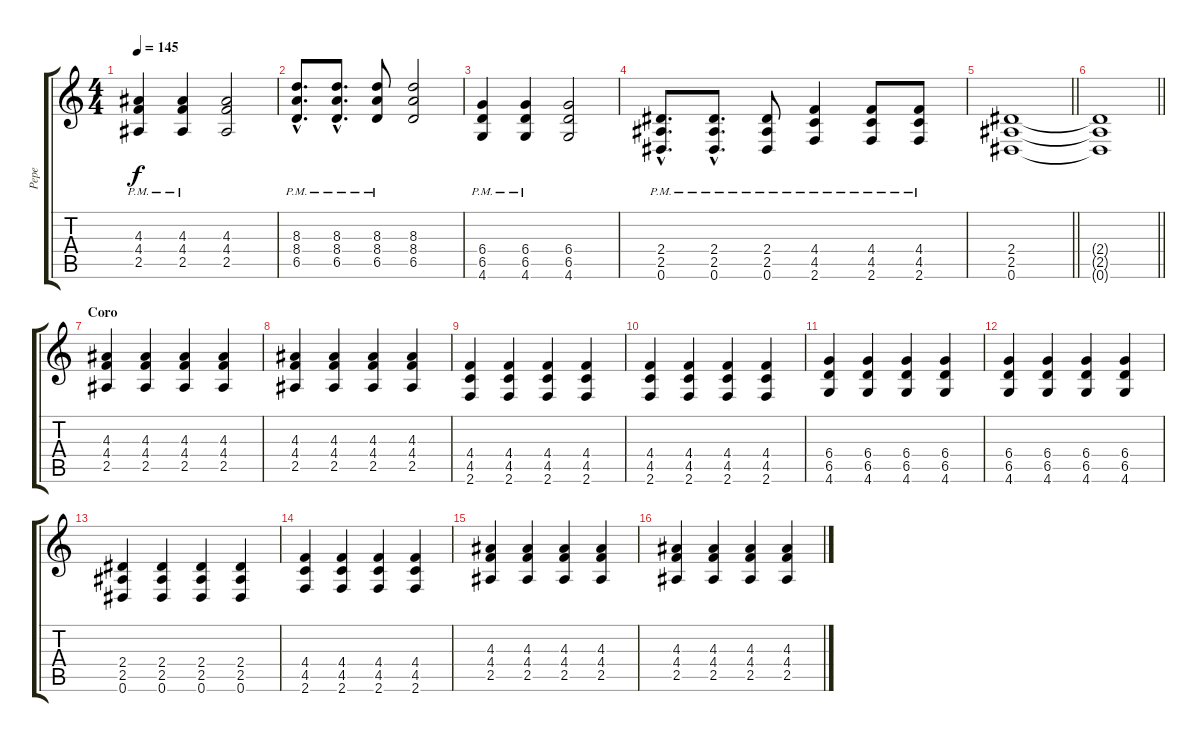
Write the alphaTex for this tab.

\track ("Pepe" "Pepe") {instrument distortionguitar}
\staff {score tabs}
\tuning (Eb4 Bb3 Gb3 Db3 Ab2 Eb2) {hide}
\ts (4 4)
\tempo 145
\clef g2
\ks c
(4.3{pm} 4.4{pm} 2.5{pm}).4{dy f} (4.3{pm} 4.4{pm} 2.5{pm}).4 (4.3 4.4 2.5).2 |
(8.3{hac pm} 8.4{hac pm} 6.5{hac pm}).8{d} (8.3{hac pm} 8.4{hac pm} 6.5{hac pm}).8{d} (8.3{pm} 8.4{pm} 6.5{pm}).8 (8.3 8.4 6.5).2 |
(6.4{pm} 6.5{pm} 4.6{pm}).4 (6.4{pm} 6.5{pm} 4.6{pm}).4 (6.4 6.5 4.6).2 |
(2.4{hac pm} 2.5{hac pm} 0.6{hac pm}).8{d} (2.4{hac pm} 2.5{hac pm} 0.6{hac pm}).8{d} (2.4{pm} 2.5{pm} 0.6{pm}).8 (4.4{pm} 4.5{pm} 2.6{pm}).4 (4.4{pm} 4.5{pm} 2.6{pm}).8 (4.4{pm} 4.5{pm} 2.6{pm}).8 |
\barLineRight lightlight
(2.4 2.5 0.6).1 |
\barLineRight lightlight
(2.4{t} 2.5{t} 0.6{t}).1 |
\section ("" "Coro")
(4.3 4.4 2.5).4 (4.3 4.4 2.5).4 (4.3 4.4 2.5).4 (4.3 4.4 2.5).4 |
(4.3 4.4 2.5).4 (4.3 4.4 2.5).4 (4.3 4.4 2.5).4 (4.3 4.4 2.5).4 |
(4.4 4.5 2.6).4 (4.4 4.5 2.6).4 (4.4 4.5 2.6).4 (4.4 4.5 2.6).4 |
(4.4 4.5 2.6).4 (4.4 4.5 2.6).4 (4.4 4.5 2.6).4 (4.4 4.5 2.6).4 |
(6.4 6.5 4.6).4 (6.4 6.5 4.6).4 (6.4 6.5 4.6).4 (6.4 6.5 4.6).4 |
(6.4 6.5 4.6).4 (6.4 6.5 4.6).4 (6.4 6.5 4.6).4 (6.4 6.5 4.6).4 |
(2.4 2.5 0.6).4 (2.4 2.5 0.6).4 (2.4 2.5 0.6).4 (2.4 2.5 0.6).4 |
(4.4 4.5 2.6).4 (4.4 4.5 2.6).4 (4.4 4.5 2.6).4 (4.4 4.5 2.6).4 |
(4.3 4.4 2.5).4 (4.3 4.4 2.5).4 (4.3 4.4 2.5).4 (4.3 4.4 2.5).4 |
(4.3 4.4 2.5).4 (4.3 4.4 2.5).4 (4.3 4.4 2.5).4 (4.3 4.4 2.5).4
